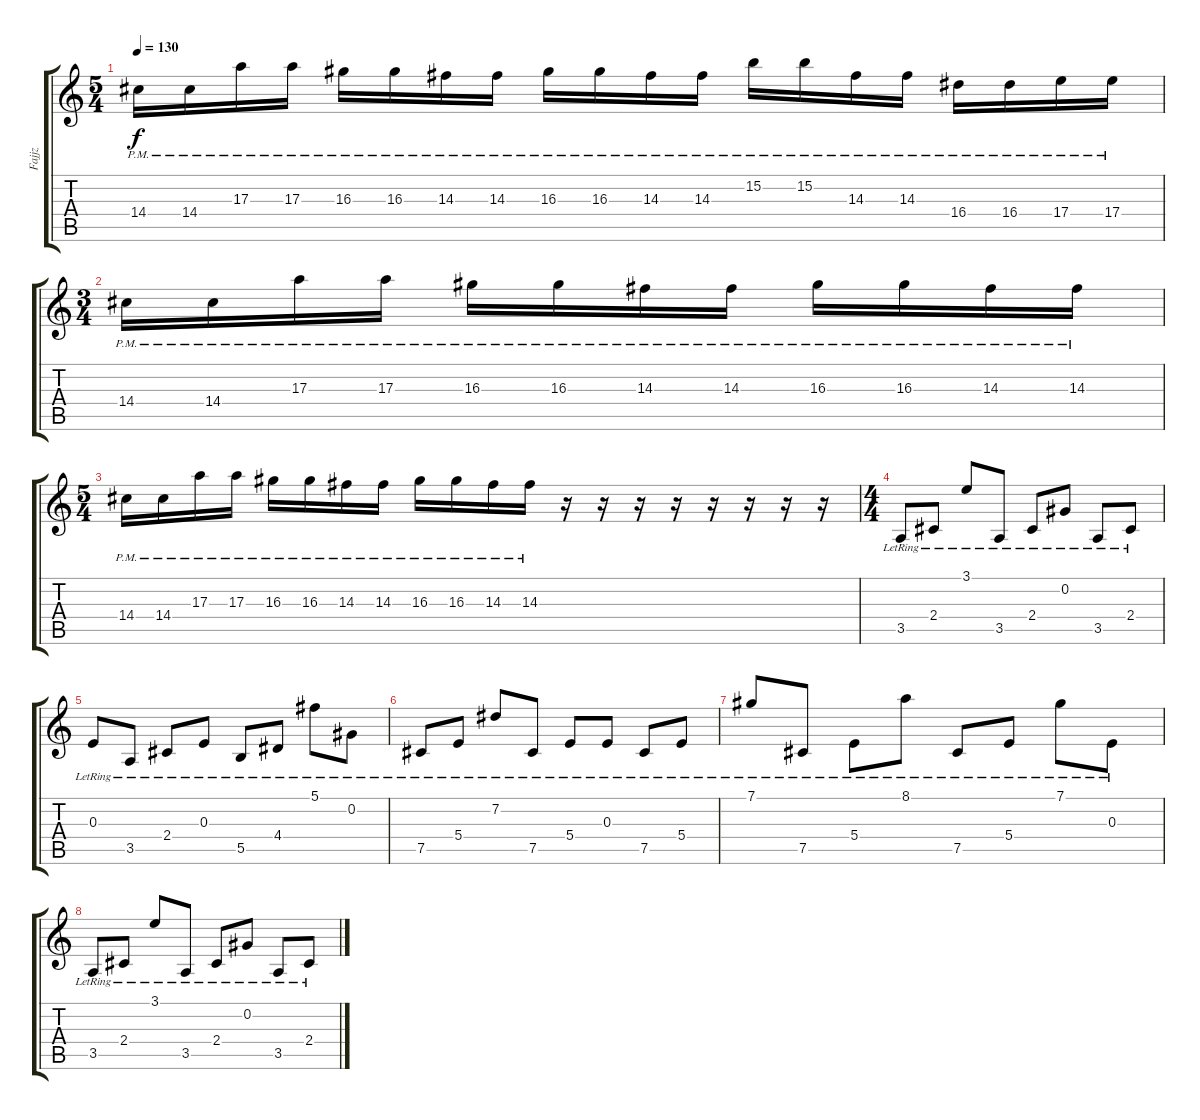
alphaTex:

\track ("Fajjz" "Fajjz") {instrument distortionguitar}
\staff {score tabs}
\tuning (Db4 Ab3 E3 B2 Gb2 B1) {hide}
\ts (5 4)
\tempo 130
\clef g2
\ks c
14.4{pm}.16{dy f} 14.4{pm}.16 17.3{pm}.16 17.3{pm}.16 16.3{pm}.16 16.3{pm}.16 14.3{pm}.16 14.3{pm}.16 16.3{pm}.16 16.3{pm}.16 14.3{pm}.16 14.3{pm}.16 15.2{pm}.16 15.2{pm}.16 14.3{pm}.16 14.3{pm}.16 16.4{pm}.16 16.4{pm}.16 17.4{pm}.16 17.4{pm}.16 |
\ts (3 4)
14.4{pm}.16 14.4{pm}.16 17.3{pm}.16 17.3{pm}.16 16.3{pm}.16 16.3{pm}.16 14.3{pm}.16 14.3{pm}.16 16.3{pm}.16 16.3{pm}.16 14.3{pm}.16 14.3{pm}.16 |
\ts (5 4)
14.4{pm}.16 14.4{pm}.16 17.3{pm}.16 17.3{pm}.16 16.3{pm}.16 16.3{pm}.16 14.3{pm}.16 14.3{pm}.16 16.3{pm}.16 16.3{pm}.16 14.3{pm}.16 14.3{pm}.16 r.16 r.16 r.16 r.16 r.16 r.16 r.16 r.16 |
\ts (4 4)
3.5{lr}.8{instrument acousticguitarnylon} 2.4{lr}.8 3.1{lr}.8 3.5{lr}.8 2.4{lr}.8 0.2{lr}.8 3.5{lr}.8 2.4{lr}.8 |
0.3{lr}.8 3.5{lr}.8 2.4{lr}.8 0.3{lr}.8 5.5{lr}.8 4.4{lr}.8 5.1{lr}.8 0.2{lr}.8 |
7.5{lr}.8 5.4{lr}.8 7.2{lr}.8 7.5{lr}.8 5.4{lr}.8 0.3{lr}.8 7.5{lr}.8 5.4{lr}.8 |
7.1{lr}.8 7.5{lr}.8 5.4{lr}.8 8.1{lr}.8 7.5{lr}.8 5.4{lr}.8 7.1{lr}.8 0.3{lr}.8 |
3.5{lr}.8 2.4{lr}.8 3.1{lr}.8 3.5{lr}.8 2.4{lr}.8 0.2{lr}.8 3.5{lr}.8 2.4{lr}.8
